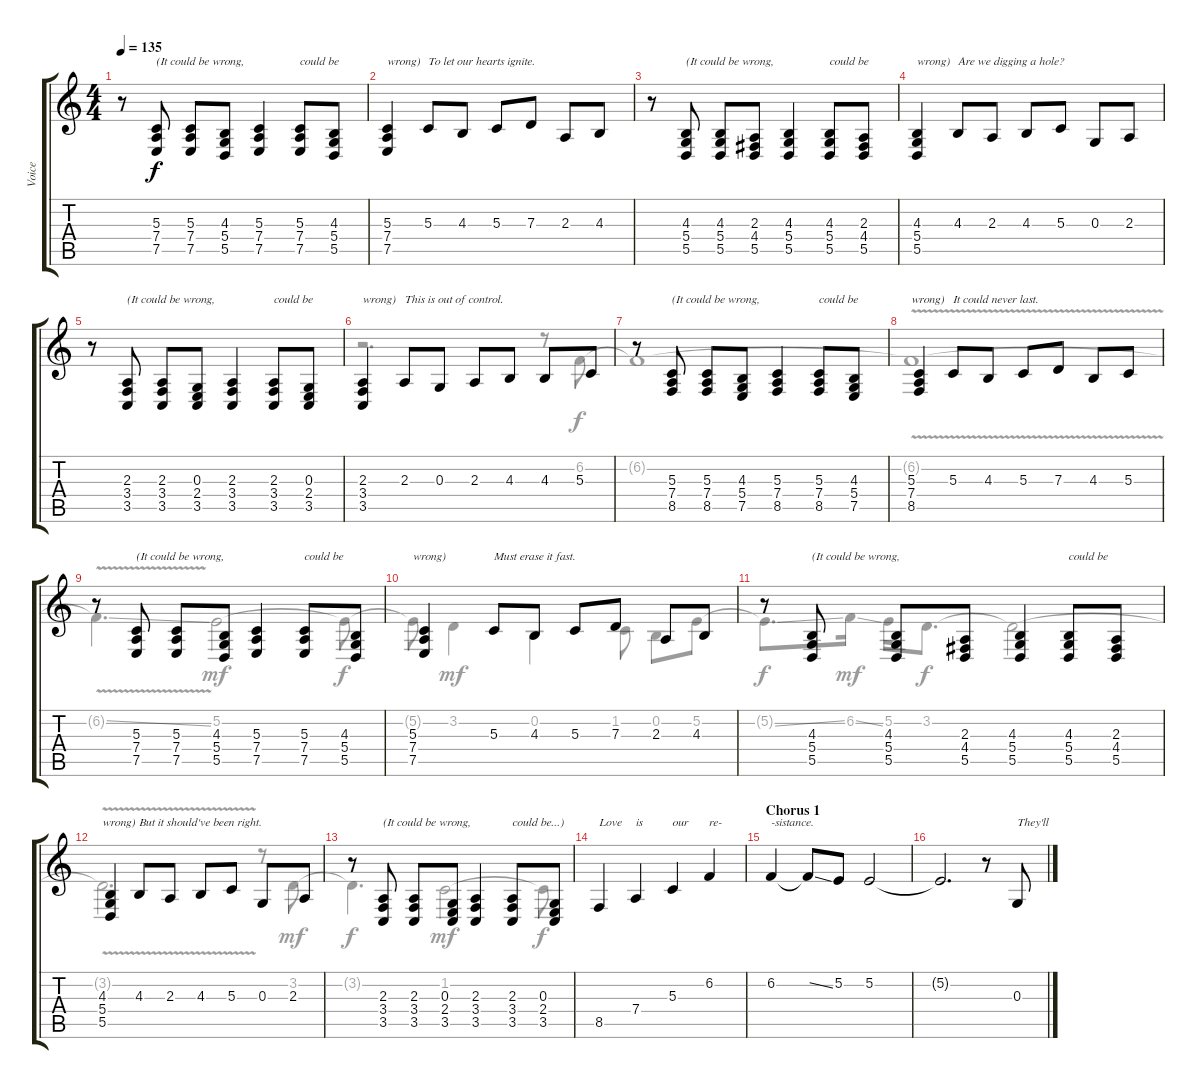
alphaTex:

\track ("Voice" "Voice") {instrument altosax}
\staff {score tabs}
\tuning (E4 B3 G3 D3 A2 E2) {hide}
\voice
\ts (4 4)
\tempo 135
\clef g2
\ks c
r.8{dy f} (5.3 7.4 7.5).8{txt "(It could be wrong,"} (5.3 7.4 7.5).8 (4.3 5.4 5.5).8 (5.3 7.4 7.5).4 (5.3 7.4 7.5).8{txt "could be"} (4.3 5.4 5.5).8 |
(5.3 7.4 7.5).4{txt "wrong)"} 5.3.8{txt "To let our hearts ignite."} 4.3.8 5.3.8 7.3.8 2.3.8 4.3.8 |
r.8 (4.3 5.4 5.5).8{txt "(It could be wrong,"} (4.3 5.4 5.5).8 (2.3 4.4 5.5).8 (4.3 5.4 5.5).4 (4.3 5.4 5.5).8{txt "could be"} (2.3 4.4 5.5).8 |
(4.3 5.4 5.5).4{txt "wrong)"} 4.3.8{txt "Are we digging a hole?"} 2.3.8 4.3.8 5.3.8 0.3.8 2.3.8 |
r.8 (2.3 3.4 3.5).8{txt "(It could be wrong,"} (2.3 3.4 3.5).8 (0.3 2.4 3.5).8 (2.3 3.4 3.5).4 (2.3 3.4 3.5).8{txt "could be"} (0.3 2.4 3.5).8 |
(2.3 3.4 3.5).4{txt "wrong)"} 2.3.8{txt "This is out of control."} 0.3.8 2.3.8 4.3.8 4.3.8 5.3.8 |
r.8 (5.3 7.4 8.5).8{txt "(It could be wrong,"} (5.3 7.4 8.5).8 (4.3 5.4 7.5).8 (5.3 7.4 8.5).4 (5.3 7.4 8.5).8{txt "could be"} (4.3 5.4 7.5).8 |
(5.3 7.4 8.5).4{txt "wrong)"} 5.3.8{txt "It could never last."} 4.3.8 5.3.8 7.3.8 4.3.8 5.3.8 |
r.8 (5.3 7.4 7.5).8{txt "(It could be wrong,"} (5.3 7.4 7.5).8 (4.3 5.4 5.5).8 (5.3 7.4 7.5).4 (5.3 7.4 7.5).8{txt "could be"} (4.3 5.4 5.5).8 |
(5.3 7.4 7.5).4{txt "wrong)"} 5.3.8{txt "Must erase it fast."} 4.3.8 5.3.8 7.3.8 2.3.8 4.3.8 |
r.8 (4.3 5.4 5.5).8{txt "(It could be wrong,"} (4.3 5.4 5.5).8 (2.3 4.4 5.5).8 (4.3 5.4 5.5).4 (4.3 5.4 5.5).8{txt "could be"} (2.3 4.4 5.5).8 |
(4.3 5.4 5.5).4{txt "wrong)"} 4.3.8{txt "But it should've been right."} 2.3.8 4.3.8 5.3.8 0.3.8 2.3.8 |
r.8 (2.3 3.4 3.5).8{txt "(It could be wrong,"} (2.3 3.4 3.5).8 (0.3 2.4 3.5).8 (2.3 3.4 3.5).4 (2.3 3.4 3.5).8{txt "could be...)"} (0.3 2.4 3.5).8 |
8.5.4{txt "Love"} 7.4.4{txt "is"} 5.3.4{txt "our"} 6.2.4{txt "re-"} |
\section ("" "Chorus 1")
6.2.4{txt "-sistance."} 6.2{ss t}.8 5.2.8 5.2.2 |
5.2{t}.2{d} r.8 0.3.8{txt "They'll"}
\voice
\clef g2
\ottava regular
\simile none
\ks c
|
|
|
|
|
r.2{d} r.8 6.2.8 |
6.2{t}.1{dy f} |
6.2{v t}.1 |
6.2{ss t}.4{d} 5.2.2{dy mf} 5.2{t}.8{dy f} |
5.2{t}.8 3.2.4{dy mf} 0.2.4 1.2.8 0.2.8 5.2.8 |
5.2{ss t}.8{d dy f} 6.2{ss}.16{dy mf} 5.2.16 3.2.8{d dy f} 3.2{t}.2 |
3.2{v t}.2{d} r.8 3.2.8{dy mf} |
3.2{t}.4{d dy f} 1.2.2{dy mf} 1.2{t}.8{dy f} |
|
|
